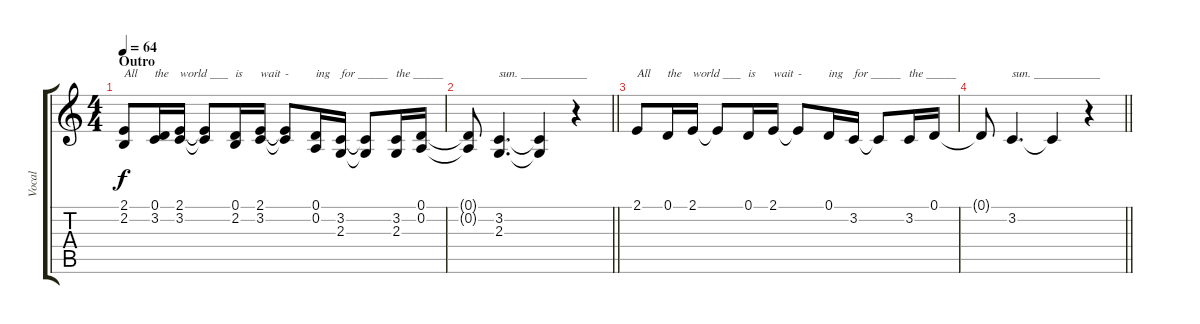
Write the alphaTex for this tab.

\track ("Vocal" "Vocal") {instrument violin}
\staff {score tabs}
\tuning (D4 A3 F3 C3 G2 C2) {hide}
\ts (4 4)
\section ("" "Outro")
\tempo 64
\clef g2
\ks c
(2.1 2.2).8{txt "All" dy f} (0.1 3.2).16{txt "the"} (2.1 3.2).16{txt "world ___"} (2.1{t} 3.2{t}).8 (0.1 2.2).16{txt "is"} (2.1 3.2).16{txt "wait"} (2.1{t} 3.2{t}).8{txt "-"} (0.1 0.2).16{txt "ing"} (3.2 2.3).16{txt "for _____"} (3.2{t} 2.3{t}).8 (3.2 2.3).16{txt "the _____"} (0.1 0.2).16 |
\barLineRight lightlight
(0.1{t} 0.2{t}).8 (3.2 2.3).4{d txt "sun. ___________"} (3.2{t} 2.3{t}).4 r.4 |
2.1.8{txt "All"} 0.1.16{txt "the"} 2.1.16{txt "world ___"} 2.1{t}.8 0.1.16{txt "is"} 2.1.16{txt "wait"} 2.1{t}.8{txt "-"} 0.1.16{txt "ing"} 3.2.16{txt "for _____"} 3.2{t}.8 3.2.16{txt "the _____"} 0.1.16 |
\barLineRight lightlight
0.1{t}.8 3.2.4{d txt "sun. ___________"} 3.2{t}.4 r.4
